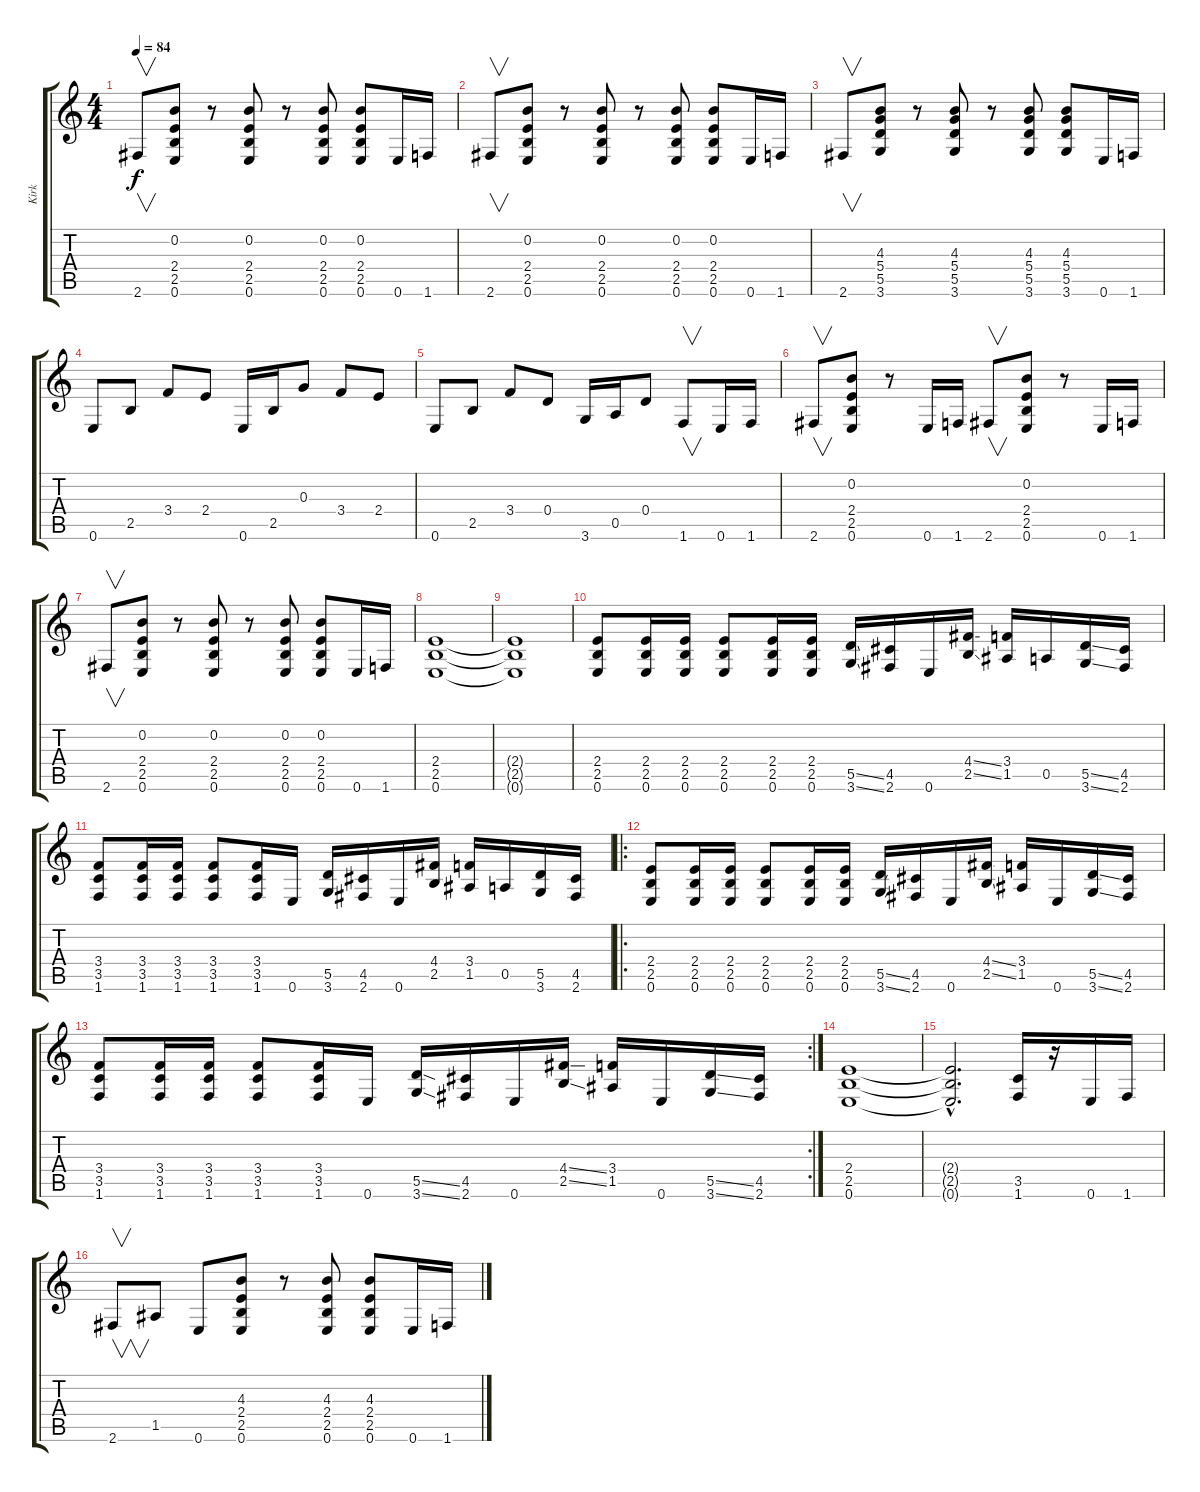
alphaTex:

\track ("Kirk" "Kirk") {instrument distortionguitar}
\staff {score tabs}
\tuning (E4 B3 G3 D3 A2 E2) {hide}
\ts (4 4)
\tempo 84
\clef g2
\ks c
2.6.8{v dy f} (0.2 2.4 2.5 0.6).8 r.8 (0.2 2.4 2.5 0.6).8 r.8 (0.2 2.4 2.5 0.6).8 (0.2 2.4 2.5 0.6).8 0.6.16 1.6.16 |
2.6.8{v} (0.2 2.4 2.5 0.6).8 r.8 (0.2 2.4 2.5 0.6).8 r.8 (0.2 2.4 2.5 0.6).8 (0.2 2.4 2.5 0.6).8 0.6.16 1.6.16 |
2.6.8{v} (4.3 5.4 5.5 3.6).8 r.8 (4.3 5.4 5.5 3.6).8 r.8 (4.3 5.4 5.5 3.6).8 (4.3 5.4 5.5 3.6).8 0.6.16 1.6.16 |
0.6.8 2.5.8 3.4.8 2.4.8 0.6.16 2.5.16 0.3.8 3.4.8 2.4.8 |
0.6.8 2.5.8 3.4.8 0.4.8 3.6.16 0.5.16 0.4.8 1.6.8{v} 0.6.16 1.6.16 |
2.6.8{v} (0.2 2.4 2.5 0.6).8 r.8 0.6.16 1.6.16 2.6.8{v} (0.2 2.4 2.5 0.6).8 r.8 0.6.16 1.6.16 |
2.6.8{v} (0.2 2.4 2.5 0.6).8 r.8 (0.2 2.4 2.5 0.6).8 r.8 (0.2 2.4 2.5 0.6).8 (0.2 2.4 2.5 0.6).8 0.6.16 1.6.16 |
(2.4 2.5 0.6).1 |
(2.4{t} 2.5{t} 0.6{t}).1 |
(2.4 2.5 0.6).8 (2.4 2.5 0.6).16 (2.4 2.5 0.6).16 (2.4 2.5 0.6).8 (2.4 2.5 0.6).16 (2.4 2.5 0.6).16 (5.5{ss} 3.6{ss}).16 (4.5 2.6).16 0.6.16 (4.4{ss} 2.5{ss}).16 (3.4 1.5).16 0.5.16 (5.5{ss} 3.6{ss}).16 (4.5 2.6).16 |
(3.4 3.5 1.6).8 (3.4 3.5 1.6).16 (3.4 3.5 1.6).16 (3.4 3.5 1.6).8 (3.4 3.5 1.6).16 0.6.16 (5.5 3.6).16 (4.5 2.6).16 0.6.16 (4.4 2.5).16 (3.4 1.5).16 0.5.16 (5.5 3.6).16 (4.5 2.6).16 |
\ro
(2.4 2.5 0.6).8 (2.4 2.5 0.6).16 (2.4 2.5 0.6).16 (2.4 2.5 0.6).8 (2.4 2.5 0.6).16 (2.4 2.5 0.6).16 (5.5{ss} 3.6{ss}).16 (4.5 2.6).16 0.6.16 (4.4{ss} 2.5{ss}).16 (3.4 1.5).16 0.6.16 (5.5{ss} 3.6{ss}).16 (4.5 2.6).16 |
\rc 2
(3.4 3.5 1.6).8 (3.4 3.5 1.6).16 (3.4 3.5 1.6).16 (3.4 3.5 1.6).8 (3.4 3.5 1.6).16 0.6.16 (5.5{ss} 3.6{ss}).16 (4.5 2.6).16 0.6.16 (4.4{ss} 2.5{ss}).16 (3.4 1.5).16 0.6.16 (5.5{ss} 3.6{ss}).16 (4.5 2.6).16 |
(2.4 2.5 0.6).1 |
(2.4{hac t} 2.5{hac t} 0.6{hac t}).2{d} (3.5 1.6).16 r.16 0.6.16 1.6.16 |
2.6.8{v} 1.5.8 0.6.8 (4.3 2.4 2.5 0.6).8 r.8 (4.3 2.4 2.5 0.6).8 (4.3 2.4 2.5 0.6).8 0.6.16 1.6.16
